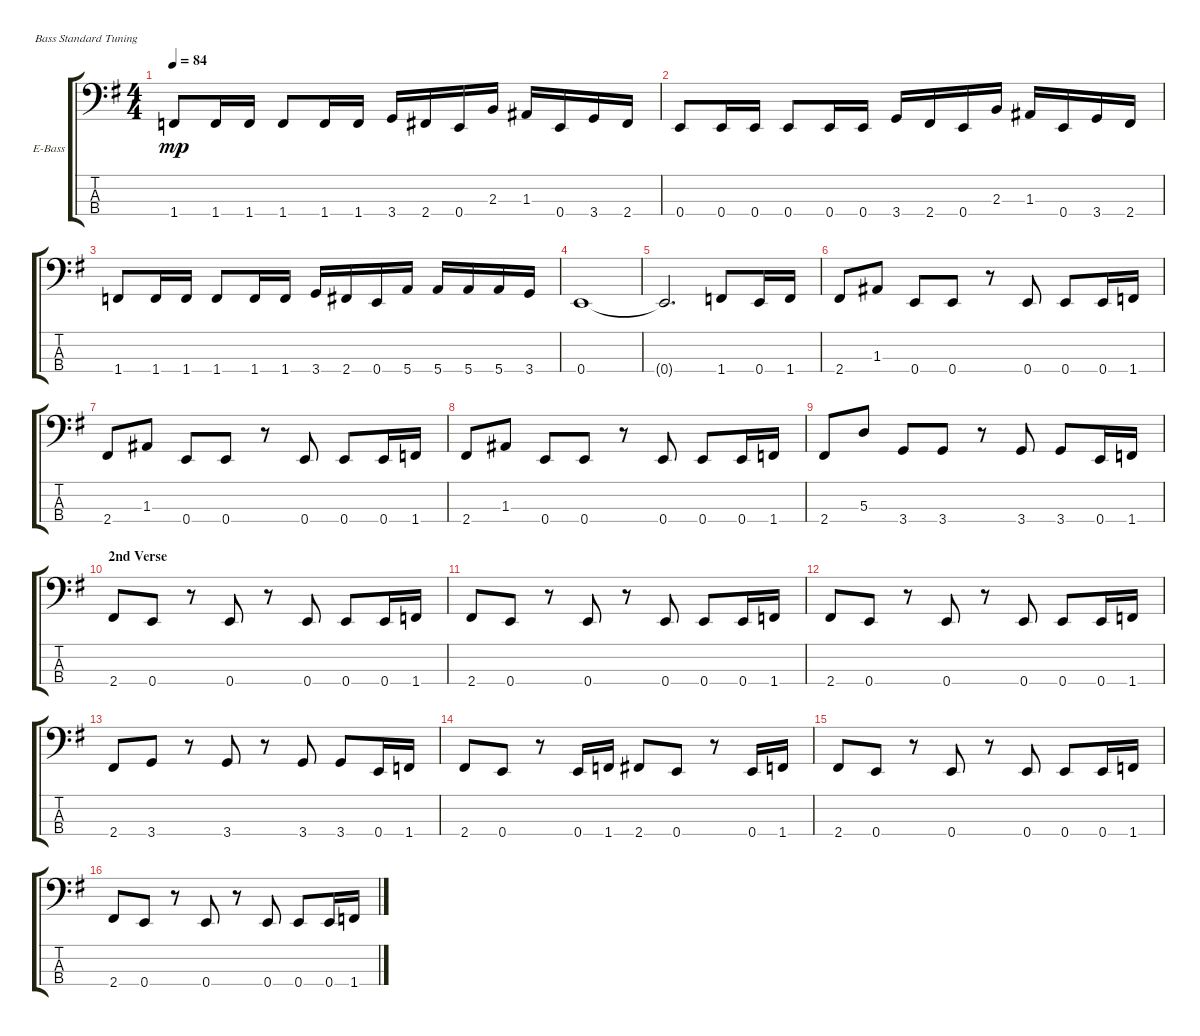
\bracketExtendMode groupsimilarinstruments
\firstSystemTrackNameOrientation horizontal
\otherSystemsTrackNameOrientation horizontal
\track ("Bass" "E-Bass") {instrument electricbasspick}
\staff {score tabs}
\tuning (G2 D2 A1 E1)
\ts (4 4)
\tempo 84
\clef f4
\scale
1.05549
\ks g
1.4.8{dy mp} 1.4.16 1.4.16 1.4.8 1.4.16 1.4.16 3.4.16 2.4.16 0.4.16 2.3.16 1.3.16 0.4.16 3.4.16 2.4.16 |
\scale
0.944515 0.4.8 0.4.16 0.4.16 0.4.8 0.4.16 0.4.16 3.4.16 2.4.16 0.4.16 2.3.16 1.3.16 0.4.16 3.4.16 2.4.16 |
\scale
1.05549 1.4.8 1.4.16 1.4.16 1.4.8 1.4.16 1.4.16 3.4.16 2.4.16 0.4.16 5.4.16 5.4.16 5.4.16 5.4.16 3.4.16 |
\scale
0.944515 0.4.1 |
\scale
1.05549 0.4{t}.2{d} 1.4.8 0.4.16 1.4.16 |
\scale
0.944515 2.4.8 1.3.8 0.4.8 0.4.8 r.8 0.4.8 0.4.8 0.4.16 1.4.16 |
\scale
1.05549 2.4.8 1.3.8 0.4.8 0.4.8 r.8 0.4.8 0.4.8 0.4.16 1.4.16 |
\scale
0.944515 2.4.8 1.3.8 0.4.8 0.4.8 r.8 0.4.8 0.4.8 0.4.16 1.4.16 |
\scale
1.05549 2.4.8 5.3.8 3.4.8 3.4.8 r.8 3.4.8 3.4.8 0.4.16 1.4.16 |
\section ("" "2nd Verse")
\scale
0.944515 2.4.8 0.4.8 r.8 0.4.8 r.8 0.4.8 0.4.8 0.4.16 1.4.16 |
\scale
1.05549 2.4.8 0.4.8 r.8 0.4.8 r.8 0.4.8 0.4.8 0.4.16 1.4.16 |
\scale
0.944515 2.4.8 0.4.8 r.8 0.4.8 r.8 0.4.8 0.4.8 0.4.16 1.4.16 |
\scale
1.05549 2.4.8 3.4.8 r.8 3.4.8 r.8 3.4.8 3.4.8 0.4.16 1.4.16 |
\scale
0.944515 2.4.8 0.4.8 r.8 0.4.16 1.4.16 2.4.8 0.4.8 r.8 0.4.16 1.4.16 |
\scale
1.05549 2.4.8 0.4.8 r.8 0.4.8 r.8 0.4.8 0.4.8 0.4.16 1.4.16 |
\scale
0.944515 2.4.8 0.4.8 r.8 0.4.8 r.8 0.4.8 0.4.8 0.4.16 1.4.16
